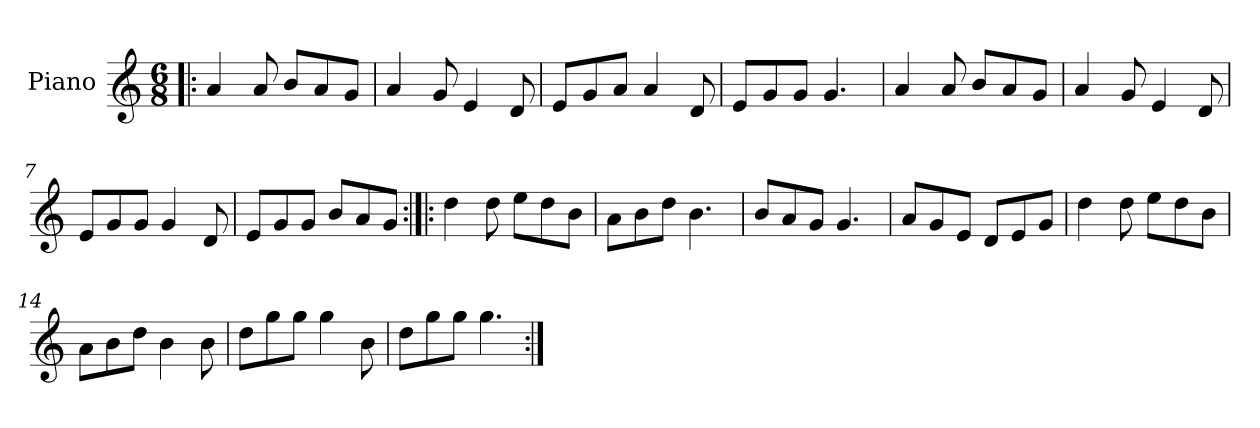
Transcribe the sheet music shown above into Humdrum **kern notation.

**kern
*part1
*staff1
*I"Piano
*I'Pno
*clefG2
*k[]
*M6/8
=1!|:
4a/
8a/
8b/L
8a/
8g/J
=2
4a/
8g/
4e/
8d/
=3
8e/L
8g/
8a/J
4a/
8d/
=4
8e/L
8g/
8g/J
4.g/
=5
4a/
8a/
8b/L
8a/
8g/J
=6
4a/
8g/
4e/
8d/
=7
8e/L
8g/
8g/J
4g/
8d/
=8
8e/L
8g/
8g/J
8b/L
8a/
8g/J
=9:|!|:
4dd\
8dd\
8ee\L
8dd\
8b\J
=10
8a\L
8b\
8dd\J
4.b\
=11
8b/L
8a/
8g/J
4.g/
=12
8a/L
8g/
8e/J
8d/L
8e/
8g/J
=13
4dd\
8dd\
8ee\L
8dd\
8b\J
=14
8a\L
8b\
8dd\J
4b\
8b\
=15
8dd\L
8gg\
8gg\J
4gg\
8b\
=16
8dd\L
8gg\
8gg\J
4.gg\
=:|!
*-
